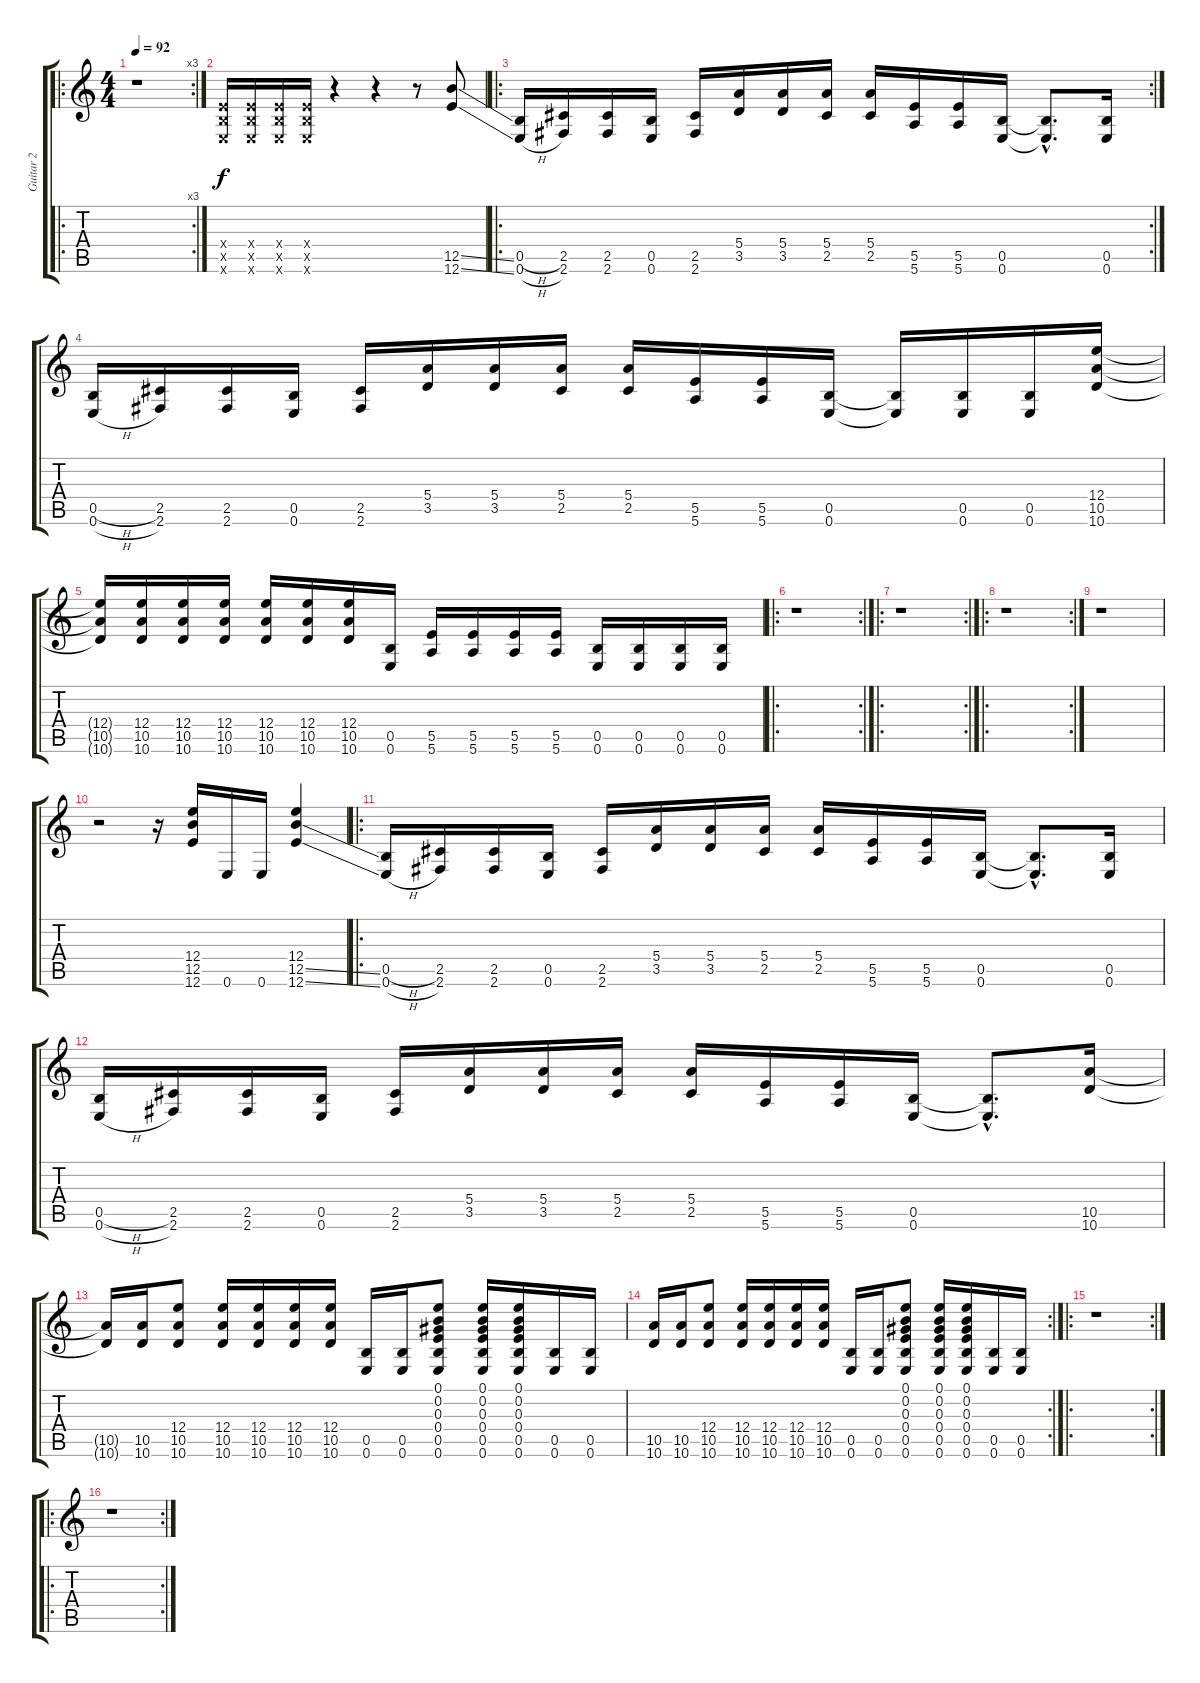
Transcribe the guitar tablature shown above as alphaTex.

\track ("Guitar 2" "Guitar 2") {instrument distortionguitar}
\staff {score tabs}
\tuning (E4 B3 Ab3 E3 B2 E2) {hide}
\ro
\rc 3
\ts (4 4)
\tempo 92
\clef g2
\ks c
r.1{dy f instrument distortionguitar} |
(0.4{x} 0.5{x} 0.6{x}).16 (0.4{x} 0.5{x} 0.6{x}).16 (0.4{x} 0.5{x} 0.6{x}).16 (0.4{x} 0.5{x} 0.6{x}).16 r.4 r.4 r.8 (12.5{ss} 12.6{ss}).8 |
\ro
\rc 2
(0.5{h} 0.6{h}).16 (2.5 2.6).16 (2.5 2.6).16 (0.5 0.6).16 (2.5 2.6).16 (5.4 3.5).16 (5.4 3.5).16 (5.4 2.5).16 (5.4 2.5).16 (5.5 5.6).16 (5.5 5.6).16 (0.5 0.6).16 (0.5{hac t} 0.6{hac t}).8{d} (0.5 0.6).16 |
(0.5{h} 0.6{h}).16 (2.5 2.6).16 (2.5 2.6).16 (0.5 0.6).16 (2.5 2.6).16 (5.4 3.5).16 (5.4 3.5).16 (5.4 2.5).16 (5.4 2.5).16 (5.5 5.6).16 (5.5 5.6).16 (0.5 0.6).16 (0.5{t} 0.6{t}).16 (0.5 0.6).16 (0.5 0.6).16 (12.4 10.5 10.6).16 |
(12.4{t} 10.5{t} 10.6{t}).16 (12.4 10.5 10.6).16 (12.4 10.5 10.6).16 (12.4 10.5 10.6).16 (12.4 10.5 10.6).16 (12.4 10.5 10.6).16 (12.4 10.5 10.6).16 (0.5 0.6).16 (5.5 5.6).16 (5.5 5.6).16 (5.5 5.6).16 (5.5 5.6).16 (0.5 0.6).16 (0.5 0.6).16 (0.5 0.6).16 (0.5 0.6).16 |
\ro
\rc 2
r.1 |
\ro
\rc 2
r.1 |
\ro
\rc 2
r.1 |
r.1 |
r.2 r.16 (12.4 12.5 12.6).16 0.6.16 0.6.16 (12.4 12.5{ss} 12.6{ss}).4 |
\ro
(0.5{h} 0.6{h}).16 (2.5 2.6).16 (2.5 2.6).16 (0.5 0.6).16 (2.5 2.6).16 (5.4 3.5).16 (5.4 3.5).16 (5.4 2.5).16 (5.4 2.5).16 (5.5 5.6).16 (5.5 5.6).16 (0.5 0.6).16 (0.5{hac t} 0.6{hac t}).8{d} (0.5 0.6).16 |
(0.5{h} 0.6{h}).16 (2.5 2.6).16 (2.5 2.6).16 (0.5 0.6).16 (2.5 2.6).16 (5.4 3.5).16 (5.4 3.5).16 (5.4 2.5).16 (5.4 2.5).16 (5.5 5.6).16 (5.5 5.6).16 (0.5 0.6).16 (0.5{hac t} 0.6{hac t}).8{d} (10.5 10.6).16 |
(10.5{t} 10.6{t}).16 (10.5 10.6).16 (12.4 10.5 10.6).8 (12.4 10.5 10.6).16 (12.4 10.5 10.6).16 (12.4 10.5 10.6).16 (12.4 10.5 10.6).16 (0.5 0.6).16 (0.5 0.6).16 (0.1 0.2 0.3 0.4 0.5 0.6).8 (0.1 0.2 0.3 0.4 0.5 0.6).16 (0.1 0.2 0.3 0.4 0.5 0.6).16 (0.5 0.6).16 (0.5 0.6).16 |
\rc 2
(10.5 10.6).16 (10.5 10.6).16 (12.4 10.5 10.6).8 (12.4 10.5 10.6).16 (12.4 10.5 10.6).16 (12.4 10.5 10.6).16 (12.4 10.5 10.6).16 (0.5 0.6).16 (0.5 0.6).16 (0.1 0.2 0.3 0.4 0.5 0.6).8 (0.1 0.2 0.3 0.4 0.5 0.6).16 (0.1 0.2 0.3 0.4 0.5 0.6).16 (0.5 0.6).16 (0.5 0.6).16 |
\ro
\rc 2
r.1 |
\ro
\rc 2
r.1
